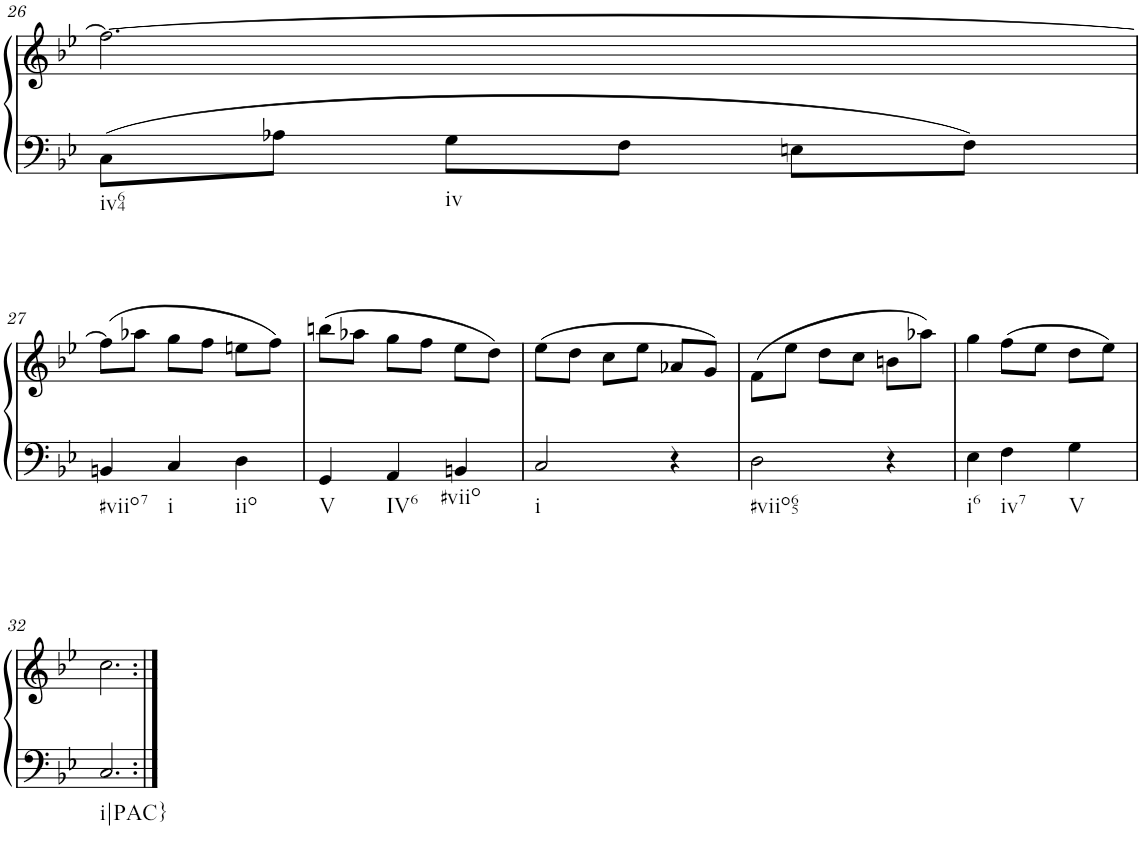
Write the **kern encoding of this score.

**kern	**kern
*part1	*part1
*staff2	*staff1
*I"unbenannt2	*
!!LO:PB:g=z
*clefF4	*clefG2
*k[b-e-]	*k[b-e-]
*M3/4	*M3/4
=26	=26
!LO:TX:b:t=iv64	!
8C\L	2.ff\_
8A-X\J	.
!LO:TX:b:t=iv	!
8G\L	.
8F\J	.
8En\L	.
8F\J	.
!!LO:LB:g=z
=27	=27
!LO:TX:b:t=#viio7	!
4BBn/	(8ff\L]
.	8aa-X\J
!LO:TX:b:t=i	!
4C/	8gg\L
.	8ff\J
!LO:TX:b:t=iio	!
4D\	8een\L
.	8ff\J)
=28	=28
!LO:TX:b:t=V	!
4GG/	(8bbn\L
.	8aa-X\J
!LO:TX:b:t=IV6	!
4AA/	8gg\L
.	8ff\J
!LO:TX:b:t=#viio	!
4BBn/	8ee-\L
.	8dd\J)
=29	=29
!LO:TX:b:t=i	!
2C/	(8ee-\L
.	8dd\J
.	8cc\L
.	8ee-\J
4r	8a-X/L
.	8g/J)
=30	=30
!LO:TX:b:t=#viio65	!
2D\	(8f\L
.	8ee-\J
.	8dd\L
.	8cc\J
4r	8bn\L
.	8aa-X\J)
=31	=31
!LO:TX:b:t=i6	!
4E-\	4gg\
!LO:TX:b:t=iv7	!
4F\	(8ff\L
.	8ee-\J
!LO:TX:b:t=V	!
4G\	8dd\L
.	8ee-\J)
!!LO:LB:g=z
=32	=32
!LO:TX:b:t=i|PAC}	!
2.C/	2.cc\
=:|!	=:|!
*-	*-
